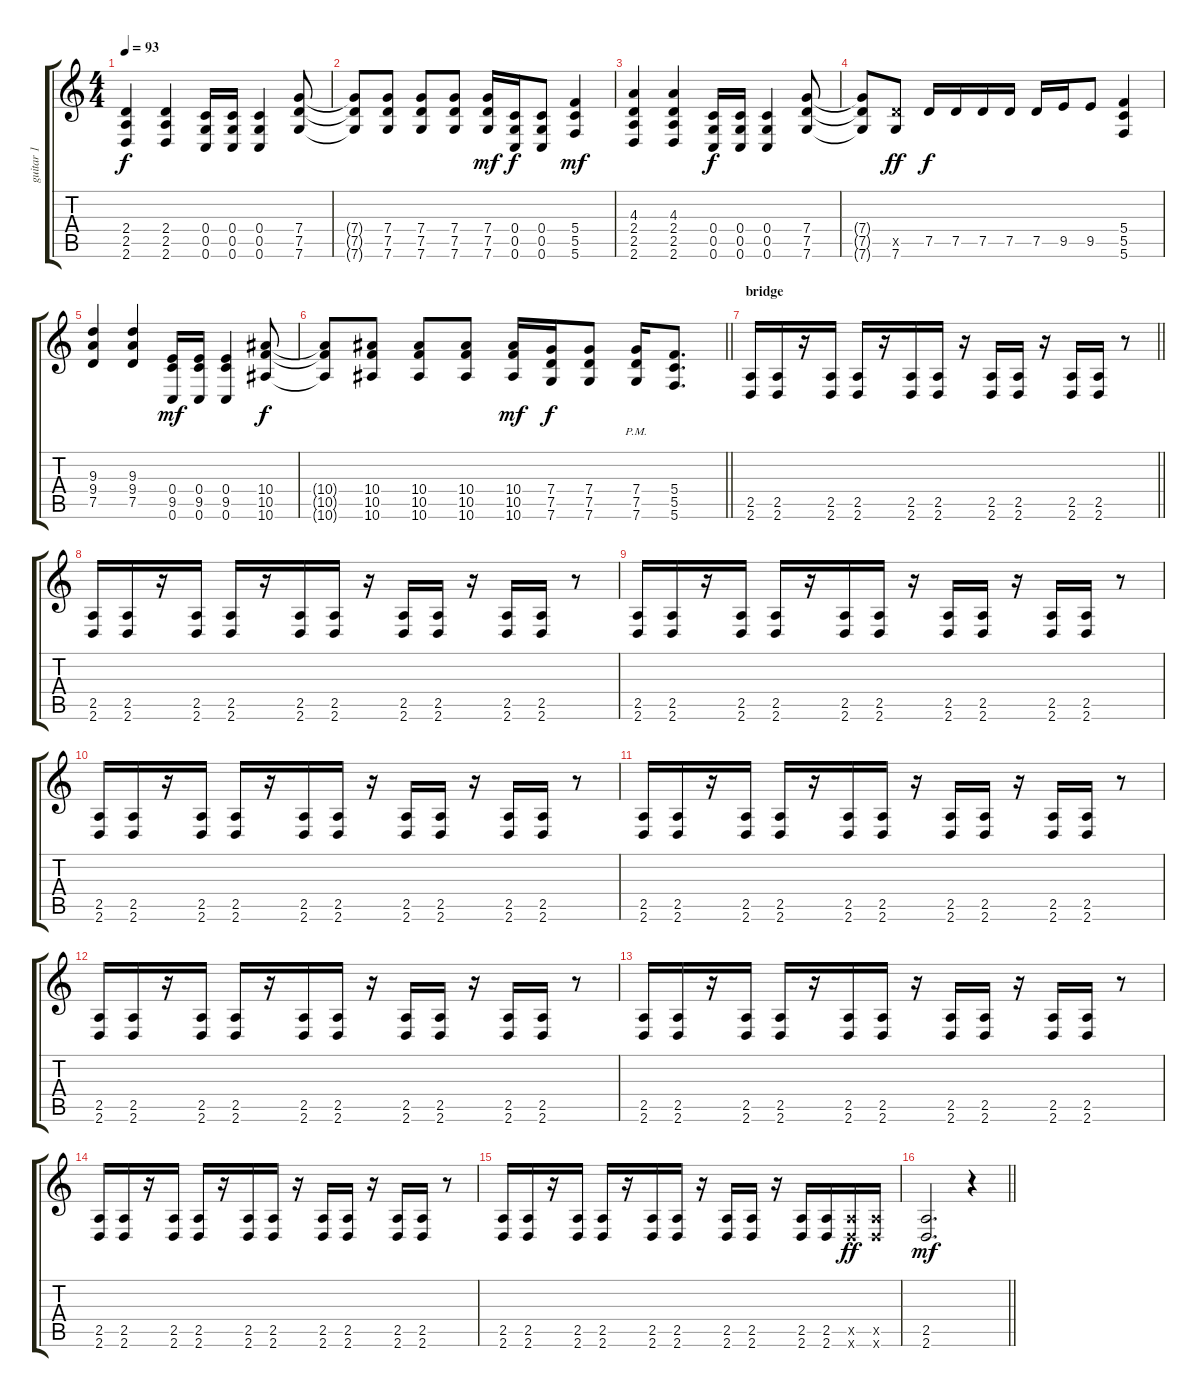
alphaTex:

\track ("guitar 1" "guitar 1") {instrument distortionguitar}
\staff {score tabs}
\tuning (D4 A3 F3 C3 G2 C2) {hide}
\ts (4 4)
\tempo 93
\clef g2
\ks c
(2.4 2.5 2.6).4{dy f} (2.4 2.5 2.6).4 (0.4 0.5 0.6).16 (0.4 0.5 0.6).16 (0.4 0.5 0.6).4 (7.4 7.5 7.6).8 |
(7.4{t} 7.5{t} 7.6{t}).8 (7.4 7.5 7.6).8 (7.4 7.5 7.6).8 (7.4 7.5 7.6).8 (7.4 7.5 7.6).16{dy mf} (0.4 0.5 0.6).16{dy f} (0.4 0.5 0.6).8 (5.4 5.5 5.6).4{dy mf} |
(4.3 2.4 2.5 2.6).4 (4.3 2.4 2.5 2.6).4 (0.4 0.5 0.6).16{dy f} (0.4 0.5 0.6).16 (0.4 0.5 0.6).4 (7.4 7.5 7.6).8 |
(7.4{t} 7.5{t} 7.6{t}).8 (7.5{x} 7.6).8{dy ff} 7.5.16{dy f} 7.5.16 7.5.16 7.5.16 7.5.16 9.5.16 9.5.8 (5.4 5.5 5.6).4 |
(9.3 9.4 7.5).4 (9.3 9.4 7.5).4 (0.4 9.5 0.6).16{dy mf} (0.4 9.5 0.6).16 (0.4 9.5 0.6).4 (10.4 10.5 10.6).8{dy f} |
\barLineRight lightlight
(10.4{t} 10.5{t} 10.6{t}).8 (10.4 10.5 10.6).8 (10.4 10.5 10.6).8 (10.4 10.5 10.6).8 (10.4 10.5 10.6).16{dy mf} (7.4 7.5 7.6).16{dy f} (7.4 7.5 7.6).8 (7.4{pm} 7.5{pm} 7.6{pm}).16 (5.4 5.5 5.6).8{d} |
\section ("" "bridge")
\barLineRight lightlight
(2.5 2.6).16 (2.5 2.6).16 r.16 (2.5 2.6).16 (2.5 2.6).16 r.16 (2.5 2.6).16 (2.5 2.6).16 r.16 (2.5 2.6).16 (2.5 2.6).16 r.16 (2.5 2.6).16 (2.5 2.6).16 r.8 |
(2.5 2.6).16 (2.5 2.6).16 r.16 (2.5 2.6).16 (2.5 2.6).16 r.16 (2.5 2.6).16 (2.5 2.6).16 r.16 (2.5 2.6).16 (2.5 2.6).16 r.16 (2.5 2.6).16 (2.5 2.6).16 r.8 |
(2.5 2.6).16 (2.5 2.6).16 r.16 (2.5 2.6).16 (2.5 2.6).16 r.16 (2.5 2.6).16 (2.5 2.6).16 r.16 (2.5 2.6).16 (2.5 2.6).16 r.16 (2.5 2.6).16 (2.5 2.6).16 r.8 |
(2.5 2.6).16 (2.5 2.6).16 r.16 (2.5 2.6).16 (2.5 2.6).16 r.16 (2.5 2.6).16 (2.5 2.6).16 r.16 (2.5 2.6).16 (2.5 2.6).16 r.16 (2.5 2.6).16 (2.5 2.6).16 r.8 |
(2.5 2.6).16 (2.5 2.6).16 r.16 (2.5 2.6).16 (2.5 2.6).16 r.16 (2.5 2.6).16 (2.5 2.6).16 r.16 (2.5 2.6).16 (2.5 2.6).16 r.16 (2.5 2.6).16 (2.5 2.6).16 r.8 |
(2.5 2.6).16 (2.5 2.6).16 r.16 (2.5 2.6).16 (2.5 2.6).16 r.16 (2.5 2.6).16 (2.5 2.6).16 r.16 (2.5 2.6).16 (2.5 2.6).16 r.16 (2.5 2.6).16 (2.5 2.6).16 r.8 |
(2.5 2.6).16 (2.5 2.6).16 r.16 (2.5 2.6).16 (2.5 2.6).16 r.16 (2.5 2.6).16 (2.5 2.6).16 r.16 (2.5 2.6).16 (2.5 2.6).16 r.16 (2.5 2.6).16 (2.5 2.6).16 r.8 |
(2.5 2.6).16 (2.5 2.6).16 r.16 (2.5 2.6).16 (2.5 2.6).16 r.16 (2.5 2.6).16 (2.5 2.6).16 r.16 (2.5 2.6).16 (2.5 2.6).16 r.16 (2.5 2.6).16 (2.5 2.6).16 r.8 |
(2.5 2.6).16 (2.5 2.6).16 r.16 (2.5 2.6).16 (2.5 2.6).16 r.16 (2.5 2.6).16 (2.5 2.6).16 r.16 (2.5 2.6).16 (2.5 2.6).16 r.16 (2.5 2.6).16 (2.5 2.6).16 (2.5{x} 2.6{x}).16{dy ff} (2.5{x} 2.6{x}).16 |
\barLineRight lightlight
(2.5 2.6).2{d dy mf} r.4
